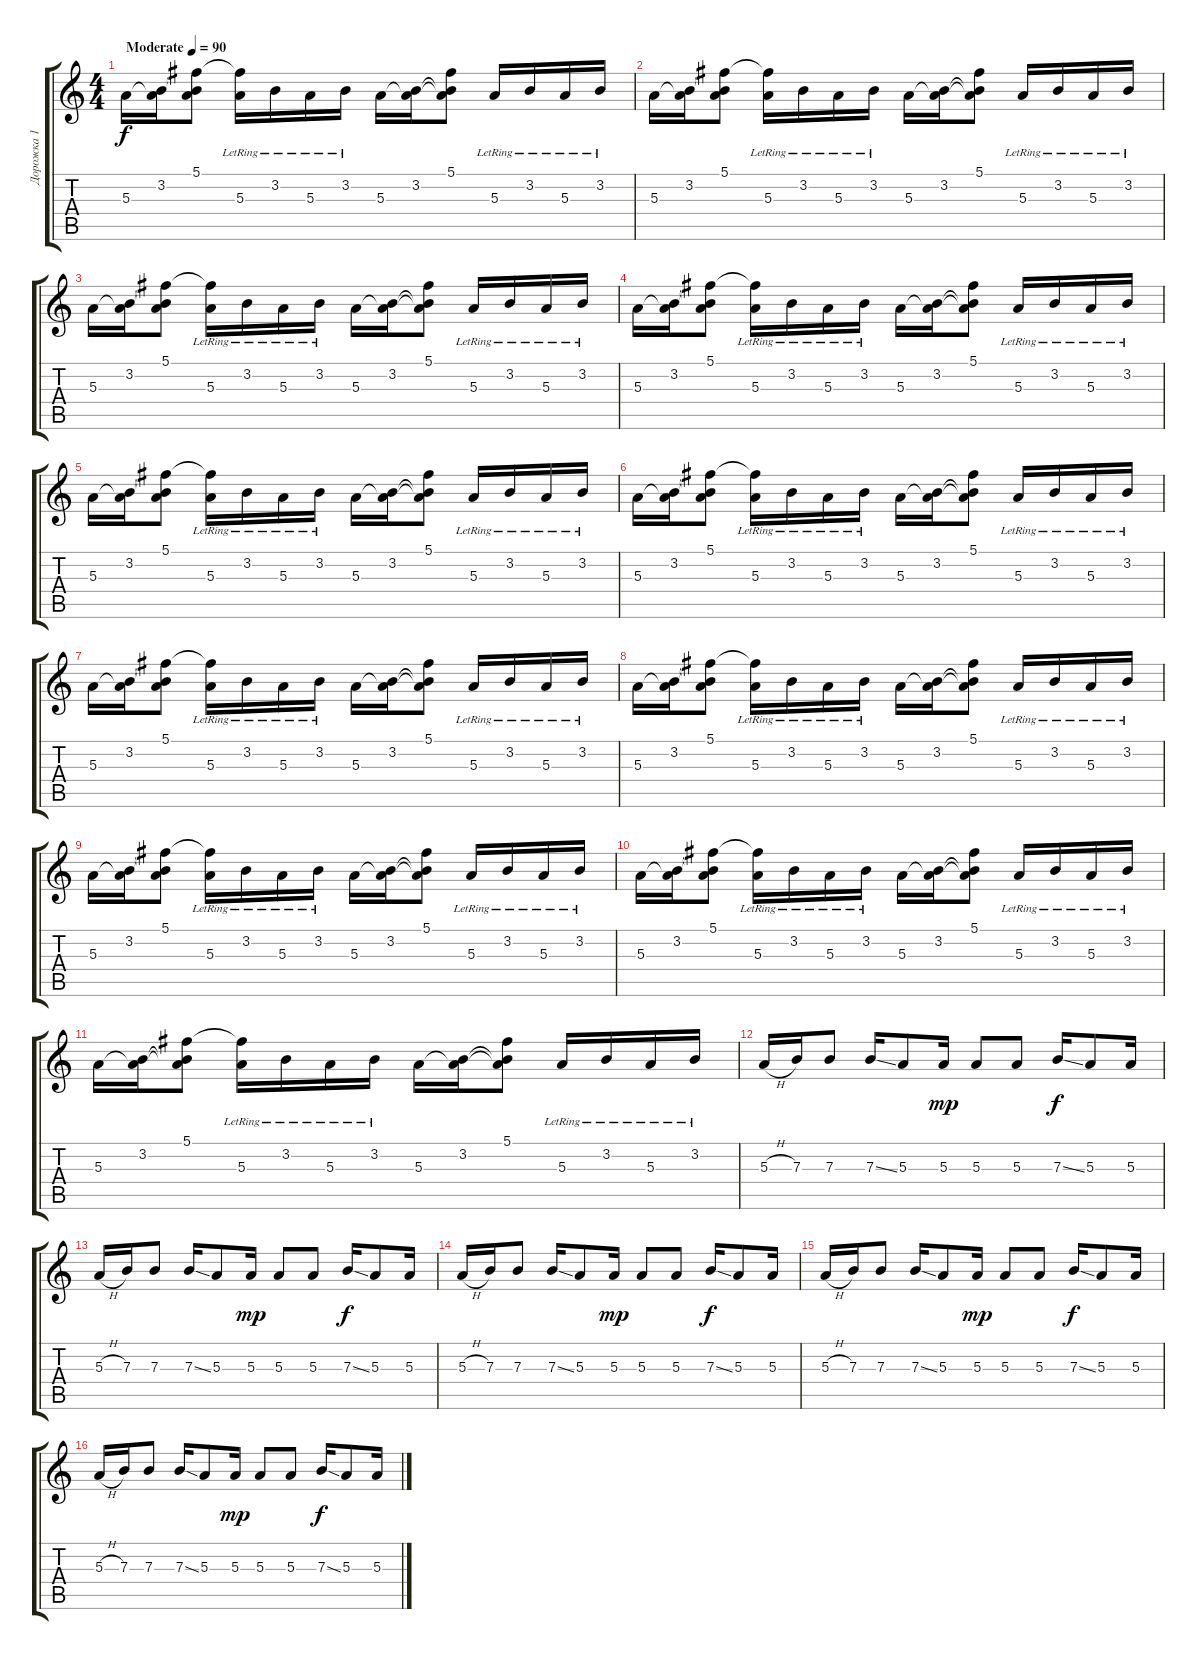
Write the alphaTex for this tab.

\track ("Дорожка 1" "Дорожка 1") {instrument overdrivenguitar}
\staff {score tabs}
\tuning (Db4 Ab3 E3 B2 Gb2 B1) {hide}
\ts (4 4)
\tempo (90 "Moderate")
\clef g2
\ks c
5.3.16{dy f volume 3 instrument overdrivenguitar} (3.2 5.3{t}).16 (5.1 3.2{t} 5.3{t}).8{volume 13} (5.1{t} 5.3{lr}).16 3.2{lr}.16 5.3{lr}.16 3.2{lr}.16 5.3.16 (3.2 5.3{t}).16 (5.1 3.2{t} 5.3{t}).8 5.3{lr}.16 3.2{lr}.16 5.3{lr}.16 3.2{lr}.16 |
5.3.16 (3.2 5.3{t}).16 (5.1 3.2{t} 5.3{t}).8 (5.1{t} 5.3{lr}).16 3.2{lr}.16 5.3{lr}.16 3.2{lr}.16 5.3.16 (3.2 5.3{t}).16 (5.1 3.2{t} 5.3{t}).8 5.3{lr}.16 3.2{lr}.16 5.3{lr}.16 3.2{lr}.16 |
5.3.16 (3.2 5.3{t}).16 (5.1 3.2{t} 5.3{t}).8 (5.1{t} 5.3{lr}).16 3.2{lr}.16 5.3{lr}.16 3.2{lr}.16 5.3.16 (3.2 5.3{t}).16 (5.1 3.2{t} 5.3{t}).8 5.3{lr}.16 3.2{lr}.16 5.3{lr}.16 3.2{lr}.16 |
5.3.16 (3.2 5.3{t}).16 (5.1 3.2{t} 5.3{t}).8 (5.1{t} 5.3{lr}).16 3.2{lr}.16 5.3{lr}.16 3.2{lr}.16 5.3.16 (3.2 5.3{t}).16 (5.1 3.2{t} 5.3{t}).8 5.3{lr}.16 3.2{lr}.16 5.3{lr}.16 3.2{lr}.16 |
5.3.16{volume 10} (3.2 5.3{t}).16 (5.1 3.2{t} 5.3{t}).8 (5.1{t} 5.3{lr}).16 3.2{lr}.16 5.3{lr}.16 3.2{lr}.16 5.3.16 (3.2 5.3{t}).16 (5.1 3.2{t} 5.3{t}).8 5.3{lr}.16 3.2{lr}.16 5.3{lr}.16 3.2{lr}.16 |
5.3.16 (3.2 5.3{t}).16 (5.1 3.2{t} 5.3{t}).8 (5.1{t} 5.3{lr}).16 3.2{lr}.16 5.3{lr}.16 3.2{lr}.16 5.3.16 (3.2 5.3{t}).16 (5.1 3.2{t} 5.3{t}).8 5.3{lr}.16 3.2{lr}.16 5.3{lr}.16 3.2{lr}.16 |
5.3.16 (3.2 5.3{t}).16 (5.1 3.2{t} 5.3{t}).8 (5.1{t} 5.3{lr}).16 3.2{lr}.16 5.3{lr}.16 3.2{lr}.16 5.3.16 (3.2 5.3{t}).16 (5.1 3.2{t} 5.3{t}).8 5.3{lr}.16 3.2{lr}.16 5.3{lr}.16 3.2{lr}.16 |
5.3.16 (3.2 5.3{t}).16 (5.1 3.2{t} 5.3{t}).8 (5.1{t} 5.3{lr}).16 3.2{lr}.16 5.3{lr}.16 3.2{lr}.16 5.3.16 (3.2 5.3{t}).16 (5.1 3.2{t} 5.3{t}).8 5.3{lr}.16 3.2{lr}.16 5.3{lr}.16 3.2{lr}.16 |
5.3.16 (3.2 5.3{t}).16 (5.1 3.2{t} 5.3{t}).8 (5.1{t} 5.3{lr}).16 3.2{lr}.16 5.3{lr}.16 3.2{lr}.16 5.3.16 (3.2 5.3{t}).16 (5.1 3.2{t} 5.3{t}).8 5.3{lr}.16 3.2{lr}.16 5.3{lr}.16 3.2{lr}.16 |
5.3.16 (3.2 5.3{t}).16 (5.1 3.2{t} 5.3{t}).8 (5.1{t} 5.3{lr}).16 3.2{lr}.16 5.3{lr}.16 3.2{lr}.16 5.3.16 (3.2 5.3{t}).16 (5.1 3.2{t} 5.3{t}).8 5.3{lr}.16 3.2{lr}.16 5.3{lr}.16 3.2{lr}.16 |
5.3.16 (3.2 5.3{t}).16 (5.1 3.2{t} 5.3{t}).8 (5.1{t} 5.3{lr}).16 3.2{lr}.16 5.3{lr}.16 3.2{lr}.16 5.3.16 (3.2 5.3{t}).16 (5.1 3.2{t} 5.3{t}).8 5.3{lr}.16 3.2{lr}.16 5.3{lr}.16 3.2{lr}.16 |
5.3{h}.16{volume 13} 7.3.16 7.3.8 7.3{ss}.16 5.3.8 5.3.16{dy mp} 5.3.8 5.3.8 7.3{ss}.16{dy f} 5.3.8 5.3.16 |
5.3{h}.16 7.3.16 7.3.8 7.3{ss}.16 5.3.8 5.3.16{dy mp} 5.3.8 5.3.8 7.3{ss}.16{dy f} 5.3.8 5.3.16 |
5.3{h}.16 7.3.16 7.3.8 7.3{ss}.16 5.3.8 5.3.16{dy mp} 5.3.8 5.3.8 7.3{ss}.16{dy f} 5.3.8 5.3.16 |
5.3{h}.16 7.3.16 7.3.8 7.3{ss}.16 5.3.8 5.3.16{dy mp} 5.3.8 5.3.8 7.3{ss}.16{dy f} 5.3.8 5.3.16 |
5.3{h}.16 7.3.16 7.3.8 7.3{ss}.16 5.3.8 5.3.16{dy mp} 5.3.8 5.3.8 7.3{ss}.16{dy f} 5.3.8 5.3.16
